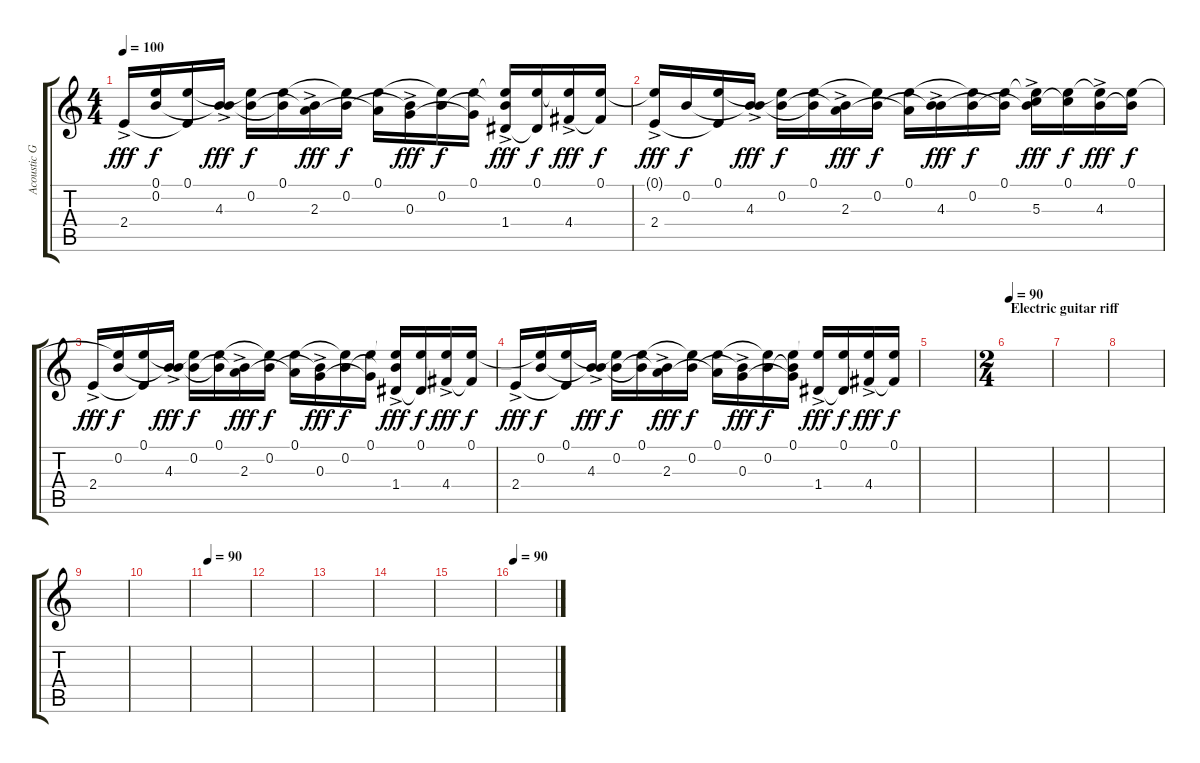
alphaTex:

\track ("Acoustic Guitar 1" "Acoustic G") {instrument acousticguitarnylon}
\staff {score tabs}
\tuning (E4 B3 G3 D3 A2 E2) {hide}
\ts (4 4)
\tempo 100
\clef g2
\ks c
2.4{ac}.16{dy fff} (0.1{t} 0.2).16{dy f} (0.1 2.4{t}).16 (0.2{t} 4.3{ac}).16{dy fff} (0.1{t} 0.2).16{dy f} (0.1 4.3{t}).16 (0.2{t} 2.3{ac}).16{dy fff} (0.1{t} 0.2).16{dy f} (0.1 2.3{t}).16 (0.2{t} 0.3{ac}).16{dy fff} (0.1{t} 0.2).16{dy f} (0.1 0.3{t}).16 (0.1{t} 0.2{t} 1.4{ac}).16{dy fff} (0.1 1.4{t}).16{dy f} (0.1{t} 4.4{ac}).16{dy fff} (0.1 4.4{t}).16{dy f} |
(0.1{t} 2.4{ac}).16{dy fff} 0.2.16{dy f} (0.1 2.4{t}).16 (0.2{t} 4.3{ac}).16{dy fff} (0.1{t} 0.2).16{dy f} (0.1 4.3{t}).16 (0.2{t} 2.3{ac}).16{dy fff} (0.1{t} 0.2).16{dy f} (0.1 2.3{t}).16 (0.2{t} 4.3{ac}).16{dy fff} (0.1{t} 0.2).16{dy f} (0.1 4.3{t}).16 (0.1{t} 0.2{t} 5.3{ac}).16{dy fff} (0.1 5.3{t}).16{dy f} (0.1{t} 4.3{ac}).16{dy fff} (0.1 4.3{t}).16{dy f} |
2.4{ac}.16{dy fff} (0.1{t} 0.2).16{dy f} (0.1 2.4{t}).16 (0.2{t} 4.3{ac}).16{dy fff} (0.1{t} 0.2).16{dy f} (0.1 4.3{t}).16 (0.2{t} 2.3{ac}).16{dy fff} (0.1{t} 0.2).16{dy f} (0.1 2.3{t}).16 (0.2{t} 0.3{ac}).16{dy fff} (0.1{t} 0.2).16{dy f} (0.1 0.3{t}).16 (0.1{t} 0.2{t} 1.4{ac}).16{dy fff} (0.1 1.4{t}).16{dy f} (0.1{t} 4.4{ac}).16{dy fff} (0.1 4.4{t}).16{dy f} |
2.4{ac}.16{dy fff} (0.1{t} 0.2).16{dy f} (0.1 2.4{t}).16 (0.2{t} 4.3{ac}).16{dy fff} (0.1{t} 0.2).16{dy f} (0.1 4.3{t}).16 (0.2{t} 2.3{ac}).16{dy fff} (0.1{t} 0.2).16{dy f} (0.1 2.3{t}).16 (0.2{t} 0.3{ac}).16{dy fff} (0.1{t} 0.2).16{dy f} (0.1 0.2{t} 0.3{t}).16 (0.1{t} 1.4{ac}).16{dy fff} (0.1 1.4{t}).16{dy f} (0.1{t} 4.4{ac}).16{dy fff} (0.1 4.4{t}).16{dy f} |
|
\ts (2 4)
\section ("" "Electric guitar riff")
\tempo 90
|
|
|
|
|
\tempo 90
|
|
|
|
|
\tempo 90
